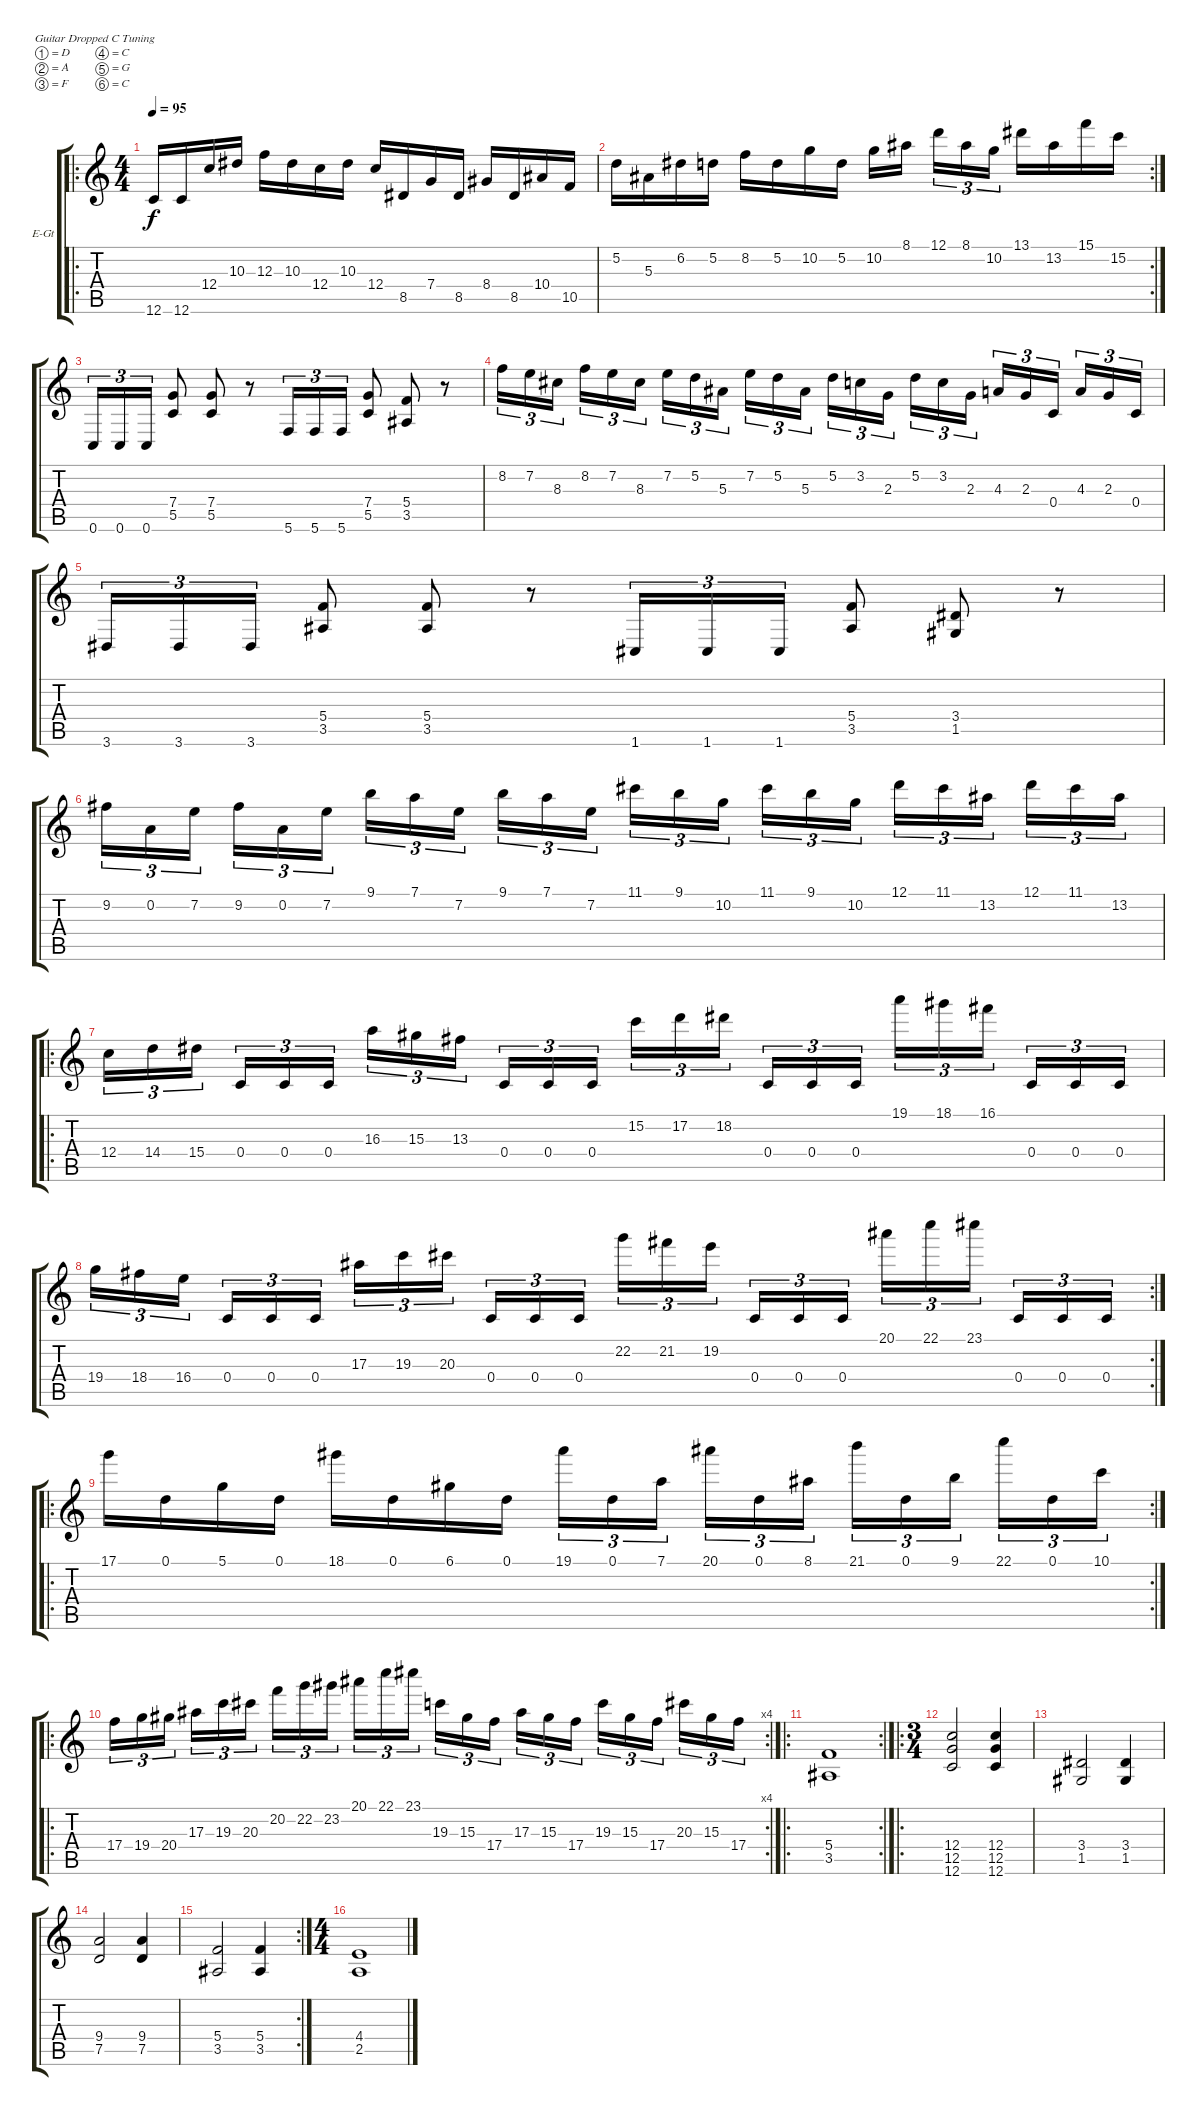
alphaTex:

\bracketExtendMode groupsimilarinstruments
\firstSystemTrackNameOrientation horizontal
\otherSystemsTrackNameOrientation horizontal
\track ("guitar 2" "E-Gt") {solo instrument distortionguitar}
\staff {score tabs}
\tuning (D4 A3 F3 C3 G2 C2)
\ro
\ts (4 4)
\tempo 95
\clef g2
\ks c
12.6.16{dy f} 12.6.16 12.4.16 10.3.16 12.3.16 10.3.16 12.4.16 10.3.16 12.4.16 8.5.16 7.4.16 8.5.16 8.4.16 8.5.16 10.4.16 10.5.16 |
\rc 2
5.2.16 5.3.16 6.2.16 5.2.16 8.2.16 5.2.16 10.2.16 5.2.16 10.2.16 8.1.16 12.1.16{tu (3 2)} 8.1.16{tu (3 2)} 10.2.16{tu (3 2)} 13.1.16 13.2.16 15.1.16 15.2.16 |
0.6.16{tu (3 2)} 0.6.16{tu (3 2)} 0.6.16{tu (3 2)} (7.4 5.5).8 (7.4 5.5).8 r.8 5.6.16{tu (3 2)} 5.6.16{tu (3 2)} 5.6.16{tu (3 2)} (7.4 5.5).8 (5.4 3.5).8 r.8 |
8.2.16{tu (3 2)} 7.2.16{tu (3 2)} 8.3.16{tu (3 2)} 8.2.16{tu (3 2)} 7.2.16{tu (3 2)} 8.3.16{tu (3 2)} 7.2.16{tu (3 2)} 5.2.16{tu (3 2)} 5.3.16{tu (3 2)} 7.2.16{tu (3 2)} 5.2.16{tu (3 2)} 5.3.16{tu (3 2)} 5.2.16{tu (3 2)} 3.2.16{tu (3 2)} 2.3.16{tu (3 2)} 5.2.16{tu (3 2)} 3.2.16{tu (3 2)} 2.3.16{tu (3 2)} 4.3.16{tu (3 2)} 2.3.16{tu (3 2)} 0.4.16{tu (3 2)} 4.3.16{tu (3 2)} 2.3.16{tu (3 2)} 0.4.16{tu (3 2)} |
3.6.16{tu (3 2)} 3.6.16{tu (3 2)} 3.6.16{tu (3 2)} (5.4 3.5).8 (5.4 3.5).8 r.8 1.6.16{tu (3 2)} 1.6.16{tu (3 2)} 1.6.16{tu (3 2)} (5.4 3.5).8 (3.4 1.5).8 r.8 |
9.2.16{tu (3 2)} 0.2.16{tu (3 2)} 7.2.16{tu (3 2)} 9.2.16{tu (3 2)} 0.2.16{tu (3 2)} 7.2.16{tu (3 2)} 9.1.16{tu (3 2)} 7.1.16{tu (3 2)} 7.2.16{tu (3 2)} 9.1.16{tu (3 2)} 7.1.16{tu (3 2)} 7.2.16{tu (3 2)} 11.1.16{tu (3 2)} 9.1.16{tu (3 2)} 10.2.16{tu (3 2)} 11.1.16{tu (3 2)} 9.1.16{tu (3 2)} 10.2.16{tu (3 2)} 12.1.16{tu (3 2)} 11.1.16{tu (3 2)} 13.2.16{tu (3 2)} 12.1.16{tu (3 2)} 11.1.16{tu (3 2)} 13.2.16{tu (3 2)} |
\ro
12.4.16{tu (3 2)} 14.4.16{tu (3 2)} 15.4.16{tu (3 2)} 0.4.16{tu (3 2)} 0.4.16{tu (3 2)} 0.4.16{tu (3 2)} 16.3.16{tu (3 2)} 15.3.16{tu (3 2)} 13.3.16{tu (3 2)} 0.4.16{tu (3 2)} 0.4.16{tu (3 2)} 0.4.16{tu (3 2)} 15.2.16{tu (3 2)} 17.2.16{tu (3 2)} 18.2.16{tu (3 2)} 0.4.16{tu (3 2)} 0.4.16{tu (3 2)} 0.4.16{tu (3 2)} 19.1.16{tu (3 2)} 18.1.16{tu (3 2)} 16.1.16{tu (3 2)} 0.4.16{tu (3 2)} 0.4.16{tu (3 2)} 0.4.16{tu (3 2)} |
\rc 2
19.4.16{tu (3 2)} 18.4.16{tu (3 2)} 16.4.16{tu (3 2)} 0.4.16{tu (3 2)} 0.4.16{tu (3 2)} 0.4.16{tu (3 2)} 17.3.16{tu (3 2)} 19.3.16{tu (3 2)} 20.3.16{tu (3 2)} 0.4.16{tu (3 2)} 0.4.16{tu (3 2)} 0.4.16{tu (3 2)} 22.2.16{tu (3 2)} 21.2.16{tu (3 2)} 19.2.16{tu (3 2)} 0.4.16{tu (3 2)} 0.4.16{tu (3 2)} 0.4.16{tu (3 2)} 20.1.16{tu (3 2)} 22.1.16{tu (3 2)} 23.1.16{tu (3 2)} 0.4.16{tu (3 2)} 0.4.16{tu (3 2)} 0.4.16{tu (3 2)} |
\ro
\rc 2
17.1.16 0.1.16 5.1.16 0.1.16 18.1.16 0.1.16 6.1.16 0.1.16 19.1.16{tu (3 2)} 0.1.16{tu (3 2)} 7.1.16{tu (3 2)} 20.1.16{tu (3 2)} 0.1.16{tu (3 2)} 8.1.16{tu (3 2)} 21.1.16{tu (3 2)} 0.1.16{tu (3 2)} 9.1.16{tu (3 2)} 22.1.16{tu (3 2)} 0.1.16{tu (3 2)} 10.1.16{tu (3 2)} |
\ro
\rc 4
17.4.16{tu (3 2)} 19.4.16{tu (3 2)} 20.4.16{tu (3 2)} 17.3.16{tu (3 2)} 19.3.16{tu (3 2)} 20.3.16{tu (3 2)} 20.2.16{tu (3 2)} 22.2.16{tu (3 2)} 23.2.16{tu (3 2)} 20.1.16{tu (3 2)} 22.1.16{tu (3 2)} 23.1.16{tu (3 2)} 19.3.16{tu (3 2)} 15.3.16{tu (3 2)} 17.4.16{tu (3 2)} 17.3.16{tu (3 2)} 15.3.16{tu (3 2)} 17.4.16{tu (3 2)} 19.3.16{tu (3 2)} 15.3.16{tu (3 2)} 17.4.16{tu (3 2)} 20.3.16{tu (3 2)} 15.3.16{tu (3 2)} 17.4.16{tu (3 2)} |
\ro
\rc 2
(5.4 3.5).1 |
\ro
\ts (3 4)
\beaming (8 2 2 2 2)
(12.4 12.5 12.6).2 (12.4 12.5 12.6).4 |
(3.4 1.5).2 (3.4 1.5).4 |
(9.4 7.5).2 (9.4 7.5).4 |
\rc 2
(5.4 3.5).2 (5.4 3.5).4 |
\ts (4 4)
\beaming (8 2 2 2 2)
(4.4 2.5).1
